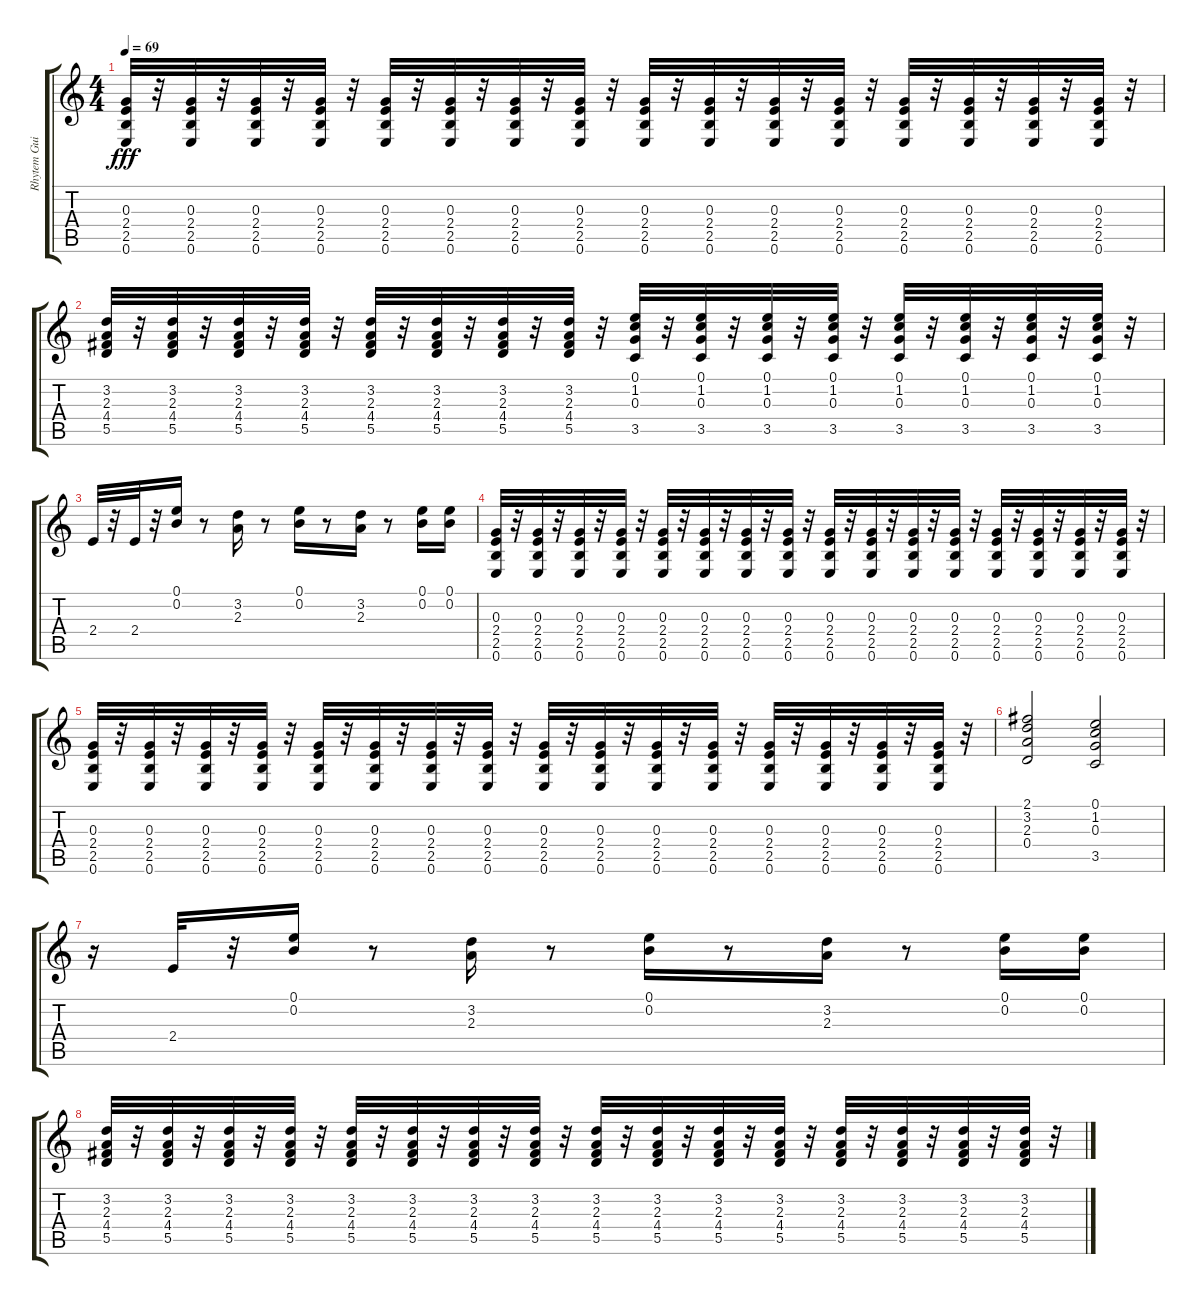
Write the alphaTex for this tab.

\track ("Rhytem Guitar" "Rhytem Gui") {instrument overdrivenguitar}
\staff {score tabs}
\tuning (E4 B3 G3 D3 A2 E2) {hide}
\ts (4 4)
\tempo 69
\clef g2
\ks c
(0.3 2.4 2.5 0.6).32{dy fff} r.32 (0.3 2.4 2.5 0.6).32 r.32 (0.3 2.4 2.5 0.6).32 r.32 (0.3 2.4 2.5 0.6).32 r.32 (0.3 2.4 2.5 0.6).32 r.32 (0.3 2.4 2.5 0.6).32 r.32 (0.3 2.4 2.5 0.6).32 r.32 (0.3 2.4 2.5 0.6).32 r.32 (0.3 2.4 2.5 0.6).32 r.32 (0.3 2.4 2.5 0.6).32 r.32 (0.3 2.4 2.5 0.6).32 r.32 (0.3 2.4 2.5 0.6).32 r.32 (0.3 2.4 2.5 0.6).32 r.32 (0.3 2.4 2.5 0.6).32 r.32 (0.3 2.4 2.5 0.6).32 r.32 (0.3 2.4 2.5 0.6).32 r.32 |
(3.2 2.3 4.4 5.5).32 r.32 (3.2 2.3 4.4 5.5).32 r.32 (3.2 2.3 4.4 5.5).32 r.32 (3.2 2.3 4.4 5.5).32 r.32 (3.2 2.3 4.4 5.5).32 r.32 (3.2 2.3 4.4 5.5).32 r.32 (3.2 2.3 4.4 5.5).32 r.32 (3.2 2.3 4.4 5.5).32 r.32 (0.1 1.2 0.3 3.5).32 r.32 (0.1 1.2 0.3 3.5).32 r.32 (0.1 1.2 0.3 3.5).32 r.32 (0.1 1.2 0.3 3.5).32 r.32 (0.1 1.2 0.3 3.5).32 r.32 (0.1 1.2 0.3 3.5).32 r.32 (0.1 1.2 0.3 3.5).32 r.32 (0.1 1.2 0.3 3.5).32 r.32 |
2.4.32 r.32 2.4.32 r.32 (0.1 0.2).16 r.8 (3.2 2.3).16 r.8 (0.1 0.2).16 r.8 (3.2 2.3).16 r.8 (0.1 0.2).16 (0.1 0.2).16 |
(0.3 2.4 2.5 0.6).32 r.32 (0.3 2.4 2.5 0.6).32 r.32 (0.3 2.4 2.5 0.6).32 r.32 (0.3 2.4 2.5 0.6).32 r.32 (0.3 2.4 2.5 0.6).32 r.32 (0.3 2.4 2.5 0.6).32 r.32 (0.3 2.4 2.5 0.6).32 r.32 (0.3 2.4 2.5 0.6).32 r.32 (0.3 2.4 2.5 0.6).32 r.32 (0.3 2.4 2.5 0.6).32 r.32 (0.3 2.4 2.5 0.6).32 r.32 (0.3 2.4 2.5 0.6).32 r.32 (0.3 2.4 2.5 0.6).32 r.32 (0.3 2.4 2.5 0.6).32 r.32 (0.3 2.4 2.5 0.6).32 r.32 (0.3 2.4 2.5 0.6).32 r.32 |
(0.3 2.4 2.5 0.6).32 r.32 (0.3 2.4 2.5 0.6).32 r.32 (0.3 2.4 2.5 0.6).32 r.32 (0.3 2.4 2.5 0.6).32 r.32 (0.3 2.4 2.5 0.6).32 r.32 (0.3 2.4 2.5 0.6).32 r.32 (0.3 2.4 2.5 0.6).32 r.32 (0.3 2.4 2.5 0.6).32 r.32 (0.3 2.4 2.5 0.6).32 r.32 (0.3 2.4 2.5 0.6).32 r.32 (0.3 2.4 2.5 0.6).32 r.32 (0.3 2.4 2.5 0.6).32 r.32 (0.3 2.4 2.5 0.6).32 r.32 (0.3 2.4 2.5 0.6).32 r.32 (0.3 2.4 2.5 0.6).32 r.32 (0.3 2.4 2.5 0.6).32 r.32 |
(2.1 3.2 2.3 0.4).2 (0.1 1.2 0.3 3.5).2 |
r.16 2.4.32 r.32 (0.1 0.2).16 r.8 (3.2 2.3).16 r.8 (0.1 0.2).16 r.8 (3.2 2.3).16 r.8 (0.1 0.2).16 (0.1 0.2).16 |
(3.2 2.3 4.4 5.5).32 r.32 (3.2 2.3 4.4 5.5).32 r.32 (3.2 2.3 4.4 5.5).32 r.32 (3.2 2.3 4.4 5.5).32 r.32 (3.2 2.3 4.4 5.5).32 r.32 (3.2 2.3 4.4 5.5).32 r.32 (3.2 2.3 4.4 5.5).32 r.32 (3.2 2.3 4.4 5.5).32 r.32 (3.2 2.3 4.4 5.5).32 r.32 (3.2 2.3 4.4 5.5).32 r.32 (3.2 2.3 4.4 5.5).32 r.32 (3.2 2.3 4.4 5.5).32 r.32 (3.2 2.3 4.4 5.5).32 r.32 (3.2 2.3 4.4 5.5).32 r.32 (3.2 2.3 4.4 5.5).32 r.32 (3.2 2.3 4.4 5.5).32 r.32
